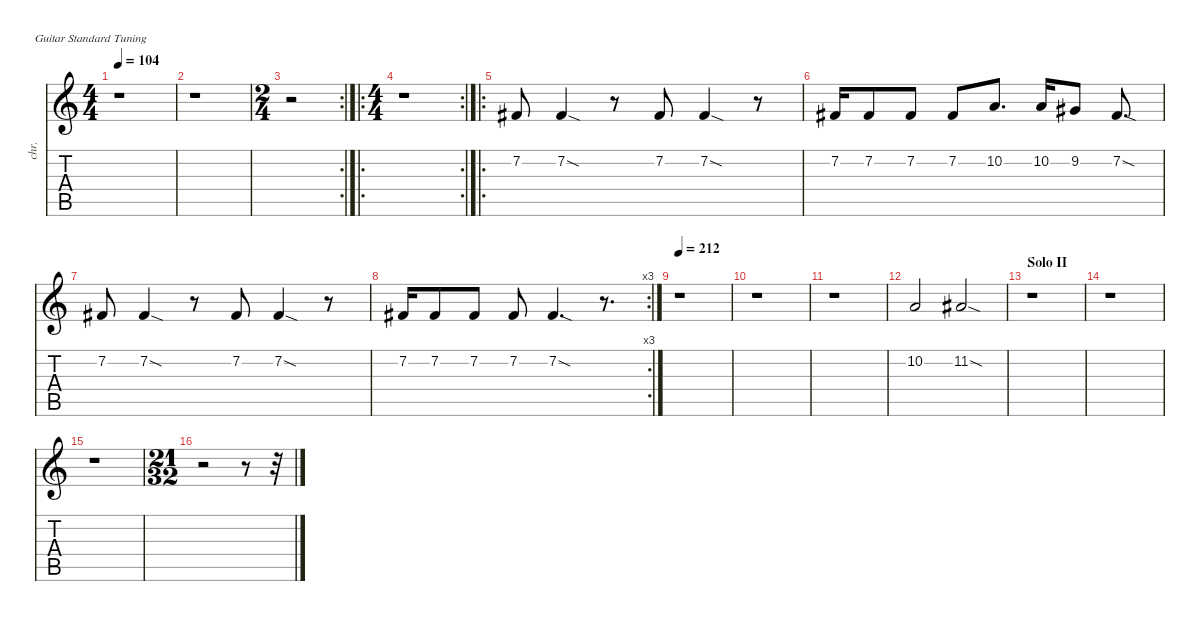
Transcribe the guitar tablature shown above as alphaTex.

\defaultSystemsLayout 4
\hideDynamics
\bracketExtendMode nobrackets
\track ("Vocals" "chr.") {instrument voiceoohs}
\staff {score tabs}
\tuning (E4 B3 G3 D3 A2 E2)
\ts (4 4)
\tempo 104
\clef g2
\ks c
r.1{dy mf} |
r.1 |
\rc 2
\ts (2 4)
\beaming (8 2 2 2 2)
r.2 |
\ro
\rc 2
\ts (4 4)
\beaming (8 2 2 2 2)
r.1 |
\ro
7.2{acc #}.8 7.2{sod acc #}.4 r.8 7.2{acc #}.8 7.2{sod acc #}.4 r.8 |
7.2{acc #}.16 7.2{acc #}.8 7.2{acc #}.8 7.2{acc #}.8 10.2.8{d} 10.2.16 9.2{acc #}.8 7.2{sod acc #}.8{d} |
7.2{acc #}.8 7.2{sod acc #}.4 r.8 7.2{acc #}.8 7.2{sod acc #}.4 r.8 |
\rc 3
7.2{acc #}.16 7.2{acc #}.8 7.2{acc #}.8 7.2{acc #}.8 7.2{sod acc #}.4{d} r.8{d} |
\tempo 212
r.1 |
r.1 |
r.1 |
10.2.2 11.2{sod acc #}.2 |
\section ("" "Solo II")
r.1 |
r.1 |
r.1 |
\ts (21 32)
\beaming (8 2 2 2 2)
r.2 r.8 r.32
